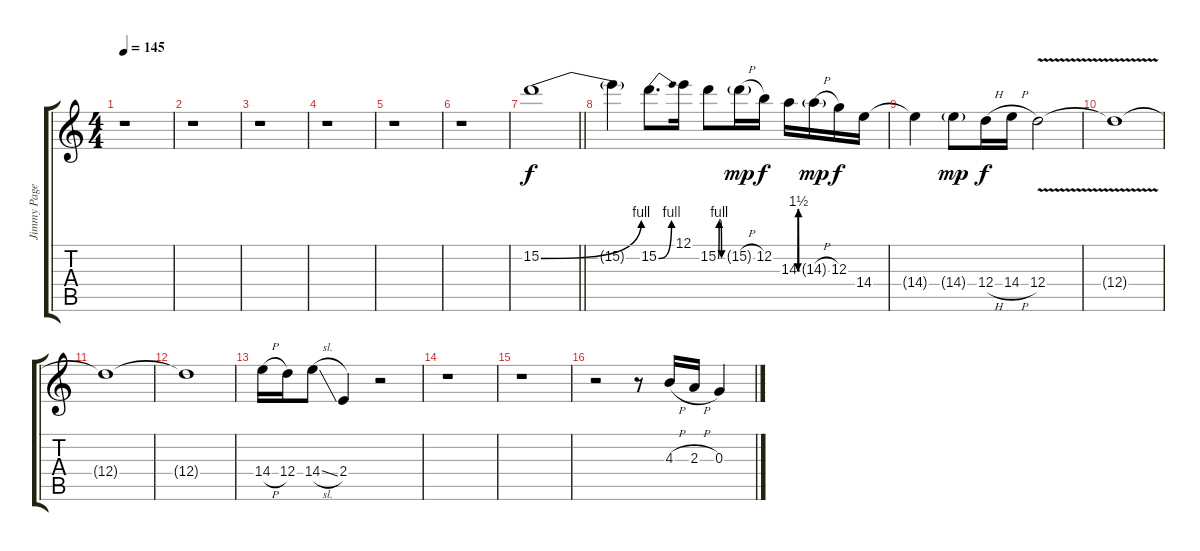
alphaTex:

\track ("Jimmy Page - Guitar" "Jimmy Page") {instrument overdrivenguitar}
\staff {score tabs}
\tuning (E4 B3 G3 D3 A2 E2) {hide}
\ts (4 4)
\tempo 145
\clef g2
\ks c
r.1{dy pp} |
r.1 |
r.1 |
r.1 |
r.1 |
r.1 |
\barLineRight lightlight
15.2{be (bend 0 0 60 4)}.1{dy f} |
15.2{t}.4 15.2{be (bend 0 0 60 4)}.8{d} 12.1.16 15.2{be (custom 0 0 15 4 30 4 45 0 60 0)}.8 15.2{h g}.16{dy mp} 12.2.16{dy f} 14.3{be (custom 0 0 15 6 30 6 45 0 60 0)}.16 14.3{h g}.16{dy mp} 12.3.16{dy f} 14.4.16 |
14.4{t}.4 14.4{g}.8{dy mp} 12.4{h}.16{dy f} 14.4{h}.16 12.4{v}.2 |
12.4{t}.1 |
12.4{t}.1 |
12.4{t}.1 |
14.4{h}.16 12.4.16 14.4{sl}.8 2.4.4 r.2 |
r.1 |
r.1 |
r.2 r.8 4.3{h}.16 2.3{h}.16 0.3.4
